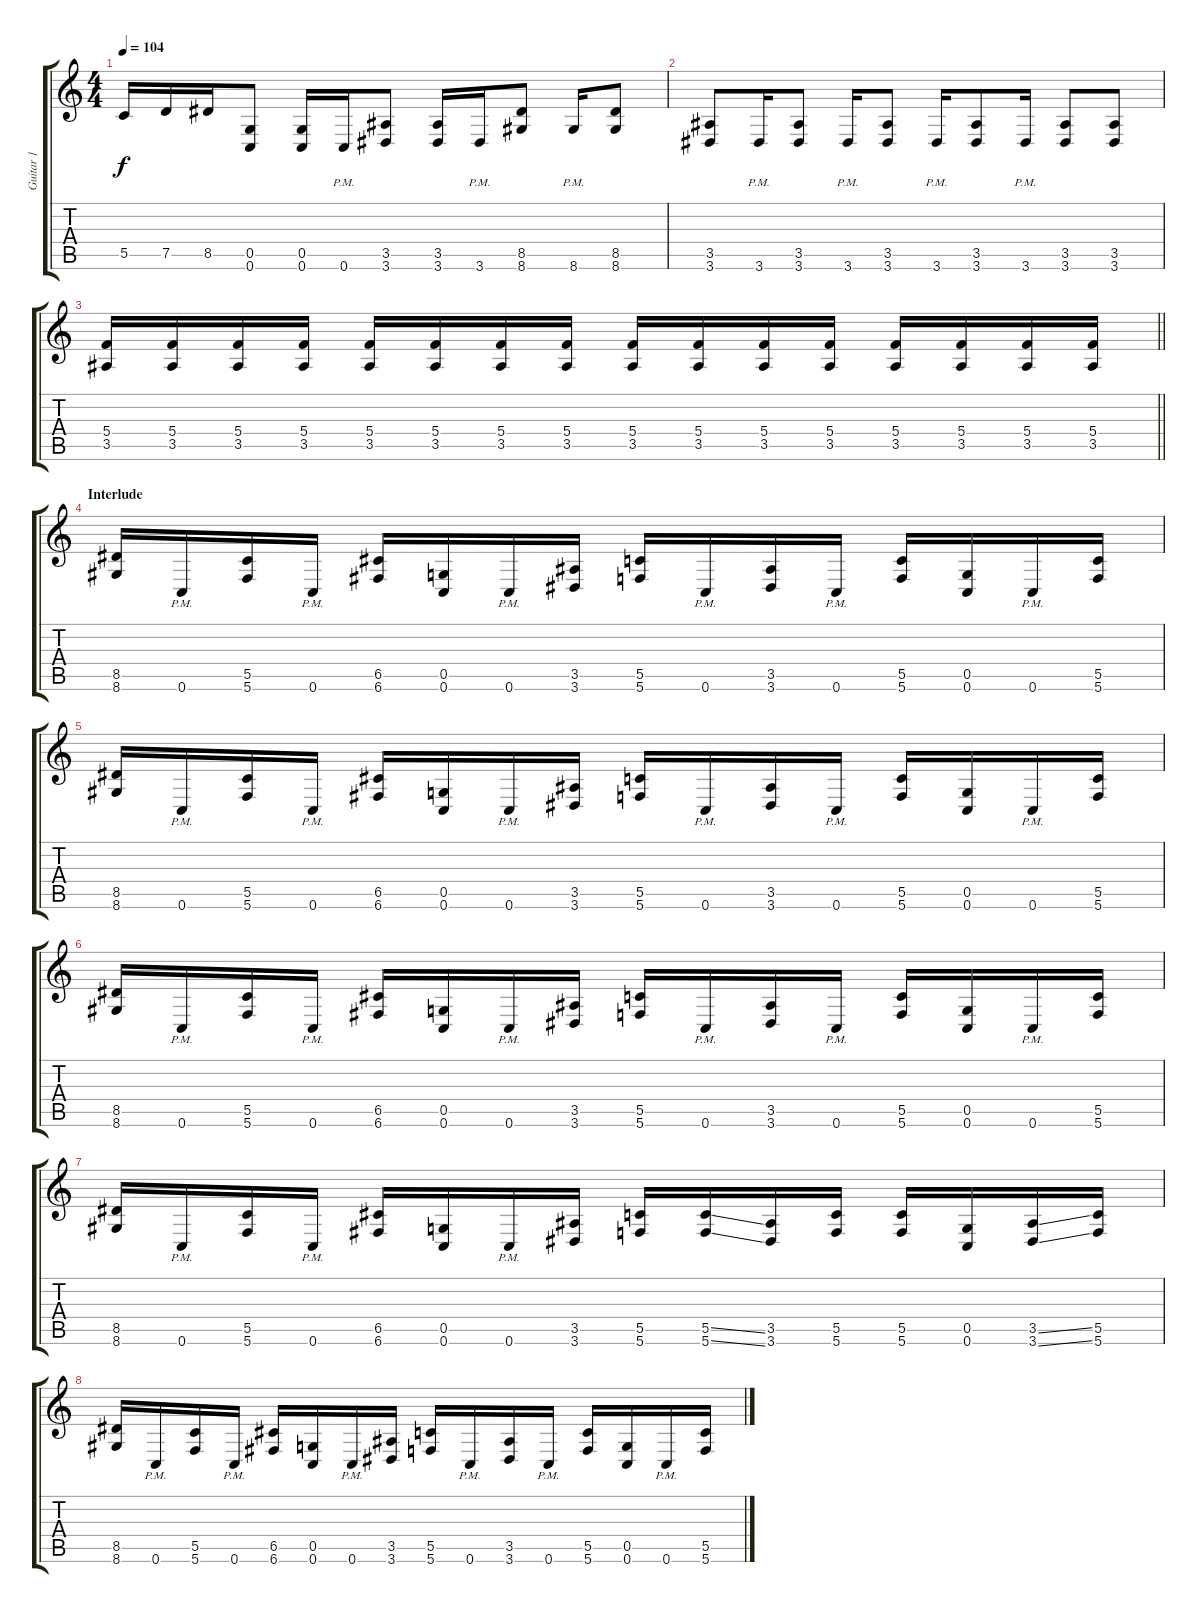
\track ("Guitar 1" "Guitar 1") {instrument distortionguitar}
\staff {score tabs}
\tuning (D4 A3 F3 C3 G2 C2) {hide}
\ts (4 4)
\tempo 104
\clef g2
\ks c
5.5.16{dy f} 7.5.16 8.5.16 (0.5 0.6).8 (0.5 0.6).16 0.6{pm}.16 (3.5 3.6).8 (3.5 3.6).16 3.6{pm}.16 (8.5 8.6).8 8.6{pm}.16 (8.5 8.6).8 |
(3.5 3.6).8 3.6{pm}.16 (3.5 3.6).8 3.6{pm}.16 (3.5 3.6).8 3.6{pm}.16 (3.5 3.6).8 3.6{pm}.16 (3.5 3.6).8 (3.5 3.6).8 |
\barLineRight lightlight
(5.4 3.5).16 (5.4 3.5).16 (5.4 3.5).16 (5.4 3.5).16 (5.4 3.5).16 (5.4 3.5).16 (5.4 3.5).16 (5.4 3.5).16 (5.4 3.5).16 (5.4 3.5).16 (5.4 3.5).16 (5.4 3.5).16 (5.4 3.5).16 (5.4 3.5).16 (5.4 3.5).16 (5.4 3.5).16 |
\section ("" "Interlude")
(8.5 8.6).16 0.6{pm}.16 (5.5 5.6).16 0.6{pm}.16 (6.5 6.6).16 (0.5 0.6).16 0.6{pm}.16 (3.5 3.6).16 (5.5 5.6).16 0.6{pm}.16 (3.5 3.6).16 0.6{pm}.16 (5.5 5.6).16 (0.5 0.6).16 0.6{pm}.16 (5.5 5.6).16 |
(8.5 8.6).16 0.6{pm}.16 (5.5 5.6).16 0.6{pm}.16 (6.5 6.6).16 (0.5 0.6).16 0.6{pm}.16 (3.5 3.6).16 (5.5 5.6).16 0.6{pm}.16 (3.5 3.6).16 0.6{pm}.16 (5.5 5.6).16 (0.5 0.6).16 0.6{pm}.16 (5.5 5.6).16 |
(8.5 8.6).16 0.6{pm}.16 (5.5 5.6).16 0.6{pm}.16 (6.5 6.6).16 (0.5 0.6).16 0.6{pm}.16 (3.5 3.6).16 (5.5 5.6).16 0.6{pm}.16 (3.5 3.6).16 0.6{pm}.16 (5.5 5.6).16 (0.5 0.6).16 0.6{pm}.16 (5.5 5.6).16 |
(8.5 8.6).16 0.6{pm}.16 (5.5 5.6).16 0.6{pm}.16 (6.5 6.6).16 (0.5 0.6).16 0.6{pm}.16 (3.5 3.6).16 (5.5 5.6).16 (5.5{ss} 5.6{ss}).16 (3.5 3.6).16 (5.5 5.6).16 (5.5 5.6).16 (0.5 0.6).16 (3.5{ss} 3.6{ss}).16 (5.5 5.6).16 |
(8.5 8.6).16 0.6{pm}.16 (5.5 5.6).16 0.6{pm}.16 (6.5 6.6).16 (0.5 0.6).16 0.6{pm}.16 (3.5 3.6).16 (5.5 5.6).16 0.6{pm}.16 (3.5 3.6).16 0.6{pm}.16 (5.5 5.6).16 (0.5 0.6).16 0.6{pm}.16 (5.5 5.6).16
